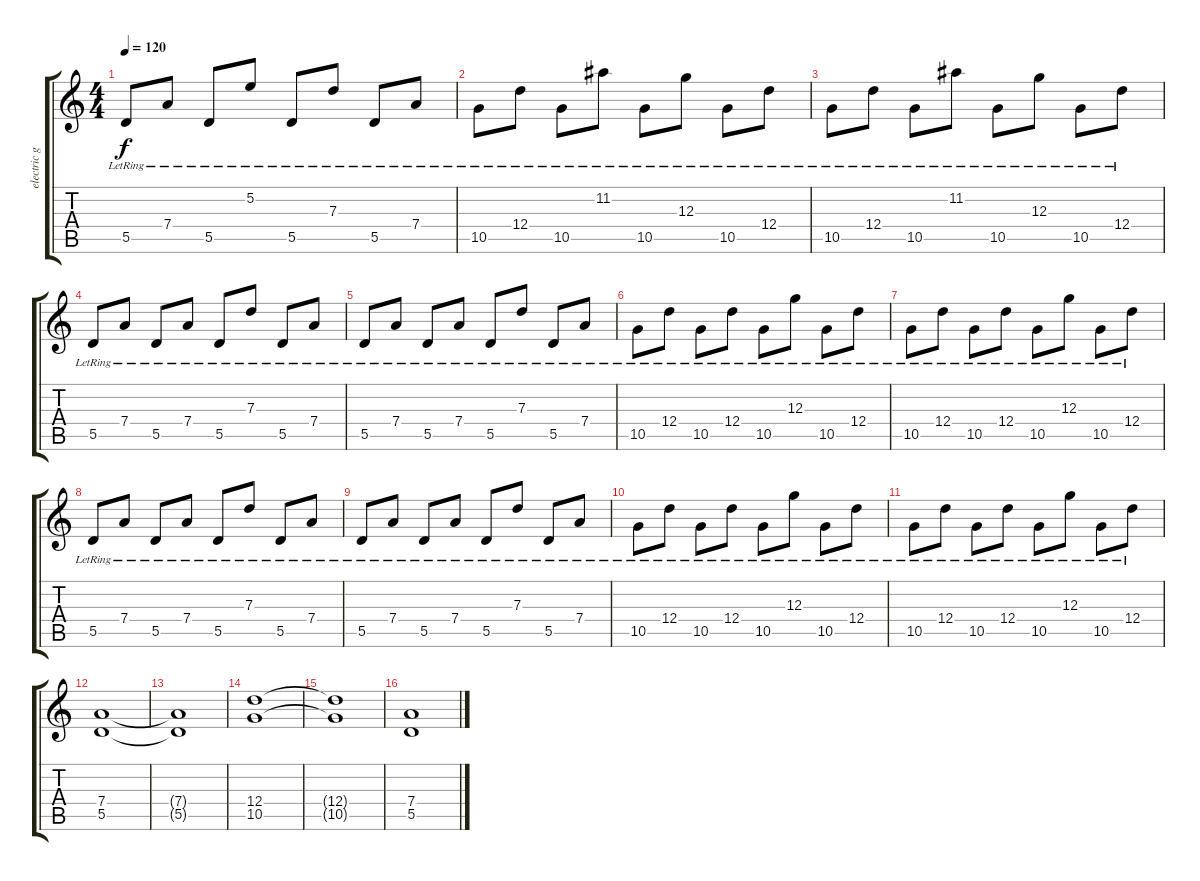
\track ("electric guitar (jazz)" "electric g") {instrument electricguitarjazz}
\staff {score tabs}
\tuning (E4 B3 G3 D3 A2 E2) {hide}
\ts (4 4)
\tempo 120
\clef g2
\ks c
5.5{lr}.8{dy f} 7.4{lr}.8 5.5{lr}.8 5.2{lr}.8 5.5{lr}.8 7.3{lr}.8 5.5{lr}.8 7.4{lr}.8 |
10.5{lr}.8 12.4{lr}.8 10.5{lr}.8 11.2{lr}.8 10.5{lr}.8 12.3{lr}.8 10.5{lr}.8 12.4{lr}.8 |
10.5{lr}.8 12.4{lr}.8 10.5{lr}.8 11.2{lr}.8 10.5{lr}.8 12.3{lr}.8 10.5{lr}.8 12.4{lr}.8 |
5.5{lr}.8 7.4{lr}.8 5.5{lr}.8 7.4{lr}.8 5.5{lr}.8 7.3{lr}.8 5.5{lr}.8 7.4{lr}.8 |
5.5{lr}.8 7.4{lr}.8 5.5{lr}.8 7.4{lr}.8 5.5{lr}.8 7.3{lr}.8 5.5{lr}.8 7.4{lr}.8 |
10.5{lr}.8 12.4{lr}.8 10.5{lr}.8 12.4{lr}.8 10.5{lr}.8 12.3{lr}.8 10.5{lr}.8 12.4{lr}.8 |
10.5{lr}.8 12.4{lr}.8 10.5{lr}.8 12.4{lr}.8 10.5{lr}.8 12.3{lr}.8 10.5{lr}.8 12.4{lr}.8 |
5.5{lr}.8 7.4{lr}.8 5.5{lr}.8 7.4{lr}.8 5.5{lr}.8 7.3{lr}.8 5.5{lr}.8 7.4{lr}.8 |
5.5{lr}.8 7.4{lr}.8 5.5{lr}.8 7.4{lr}.8 5.5{lr}.8 7.3{lr}.8 5.5{lr}.8 7.4{lr}.8 |
10.5{lr}.8 12.4{lr}.8 10.5{lr}.8 12.4{lr}.8 10.5{lr}.8 12.3{lr}.8 10.5{lr}.8 12.4{lr}.8 |
10.5{lr}.8 12.4{lr}.8 10.5{lr}.8 12.4{lr}.8 10.5{lr}.8 12.3{lr}.8 10.5{lr}.8 12.4{lr}.8 |
(7.4 5.5).1 |
(7.4{t} 5.5{t}).1 |
(12.4 10.5).1 |
(12.4{t} 10.5{t}).1 |
(7.4 5.5).1
